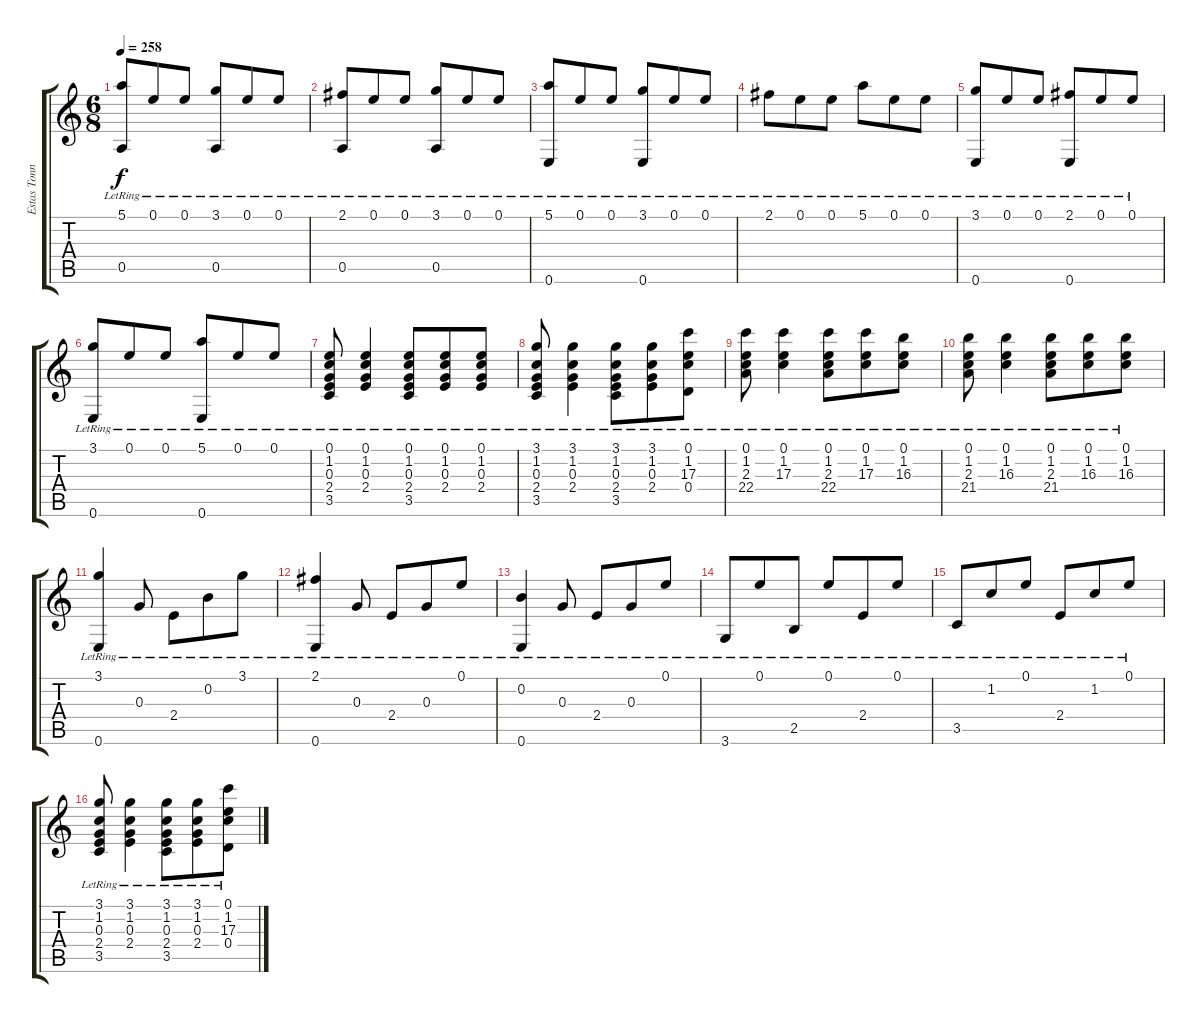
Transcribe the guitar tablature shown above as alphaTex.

\track ("Estas Tonne" "Estas Tonn") {instrument acousticguitarnylon}
\staff {score tabs}
\tuning (E4 B3 G3 D3 A2 E2) {hide}
\ts (6 8)
\tempo 258
\clef g2
\ks c
(5.1{lr} 0.5{lr}).8{dy f} 0.1{lr}.8 0.1{lr}.8 (3.1{lr} 0.5{lr}).8 0.1{lr}.8 0.1{lr}.8 |
(2.1{lr} 0.5{lr}).8 0.1{lr}.8 0.1{lr}.8 (3.1{lr} 0.5{lr}).8 0.1{lr}.8 0.1{lr}.8 |
(5.1{lr} 0.6{lr}).8 0.1{lr}.8 0.1{lr}.8 (3.1{lr} 0.6{lr}).8 0.1{lr}.8 0.1{lr}.8 |
2.1{lr}.8 0.1{lr}.8 0.1{lr}.8 5.1{lr}.8 0.1{lr}.8 0.1{lr}.8 |
(3.1{lr} 0.6{lr}).8 0.1{lr}.8 0.1{lr}.8 (2.1{lr} 0.6{lr}).8 0.1{lr}.8 0.1{lr}.8 |
(3.1{lr} 0.6{lr}).8 0.1{lr}.8 0.1{lr}.8 (5.1{lr} 0.6{lr}).8 0.1{lr}.8 0.1{lr}.8 |
(0.1{lr} 1.2{lr} 0.3{lr} 2.4{lr} 3.5{lr}).8 (0.1{lr} 1.2{lr} 0.3{lr} 2.4{lr}).4 (0.1{lr} 1.2{lr} 0.3{lr} 2.4{lr} 3.5{lr}).8 (0.1{lr} 1.2{lr} 0.3{lr} 2.4{lr}).8 (0.1{lr} 1.2{lr} 0.3{lr} 2.4{lr}).8 |
(3.1{lr} 1.2{lr} 0.3{lr} 2.4{lr} 3.5{lr}).8 (3.1{lr} 1.2{lr} 0.3{lr} 2.4{lr}).4 (3.1{lr} 1.2{lr} 0.3{lr} 2.4{lr} 3.5{lr}).8 (3.1{lr} 1.2{lr} 0.3{lr} 2.4{lr}).8 (0.1{lr} 1.2{lr} 17.3{lr} 0.4{lr}).8 |
(0.1{lr} 1.2{lr} 2.3{lr} 22.4{lr}).8 (0.1{lr} 1.2{lr} 17.3{lr}).4 (0.1{lr} 1.2{lr} 2.3{lr} 22.4{lr}).8 (0.1{lr} 1.2{lr} 17.3{lr}).8 (0.1{lr} 1.2{lr} 16.3{lr}).8 |
(0.1{lr} 1.2{lr} 2.3{lr} 21.4{lr}).8 (0.1{lr} 1.2{lr} 16.3{lr}).4 (0.1{lr} 1.2{lr} 2.3{lr} 21.4{lr}).8 (0.1{lr} 1.2{lr} 16.3{lr}).8 (0.1{lr} 1.2{lr} 16.3{lr}).8 |
(3.1{lr} 0.6{lr}).4 0.3{lr}.8 2.4{lr}.8 0.2{lr}.8 3.1{lr}.8 |
(2.1{lr} 0.6{lr}).4 0.3{lr}.8 2.4{lr}.8 0.3{lr}.8 0.1{lr}.8 |
(0.2{lr} 0.6{lr}).4 0.3{lr}.8 2.4{lr}.8 0.3{lr}.8 0.1{lr}.8 |
3.6{lr}.8 0.1{lr}.8 2.5{lr}.8 0.1{lr}.8 2.4{lr}.8 0.1{lr}.8 |
3.5{lr}.8 1.2{lr}.8 0.1{lr}.8 2.4{lr}.8 1.2{lr}.8 0.1{lr}.8 |
(3.1{lr} 1.2{lr} 0.3{lr} 2.4{lr} 3.5{lr}).8 (3.1{lr} 1.2{lr} 0.3{lr} 2.4{lr}).4 (3.1{lr} 1.2{lr} 0.3{lr} 2.4{lr} 3.5{lr}).8 (3.1{lr} 1.2{lr} 0.3{lr} 2.4{lr}).8 (0.1{lr} 1.2{lr} 17.3{lr} 0.4{lr}).8
